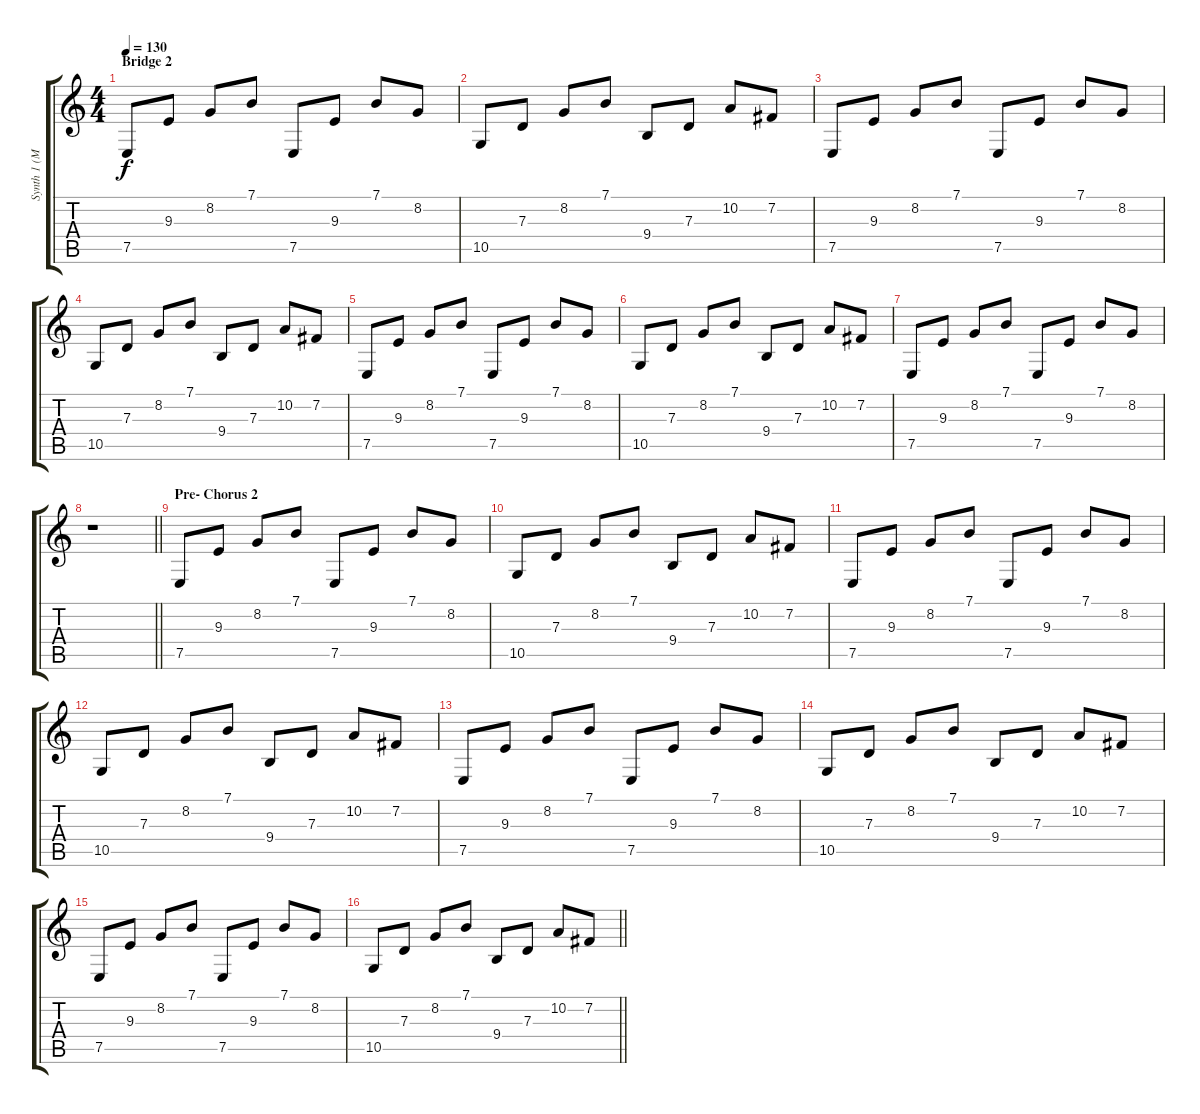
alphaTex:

\track ("Synth 1 (Main Riff)" "Synth 1 (M") {instrument pad3polysynth}
\staff {score tabs}
\tuning (E4 B3 G3 D3 A2 E2) {hide}
\ts (4 4)
\section ("" "Bridge 2")
\tempo 130
\clef g2
\ks c
7.5.8{dy f} 9.3.8 8.2.8 7.1.8 7.5.8 9.3.8 7.1.8 8.2.8 |
10.5.8 7.3.8 8.2.8 7.1.8 9.4.8 7.3.8 10.2.8 7.2.8 |
7.5.8 9.3.8 8.2.8 7.1.8 7.5.8 9.3.8 7.1.8 8.2.8 |
10.5.8 7.3.8 8.2.8 7.1.8 9.4.8 7.3.8 10.2.8 7.2.8 |
7.5.8 9.3.8 8.2.8 7.1.8 7.5.8 9.3.8 7.1.8 8.2.8 |
10.5.8 7.3.8 8.2.8 7.1.8 9.4.8 7.3.8 10.2.8 7.2.8 |
7.5.8 9.3.8 8.2.8 7.1.8 7.5.8 9.3.8 7.1.8 8.2.8 |
\barLineRight lightlight
r.1 |
\section ("" "Pre- Chorus 2")
7.5.8 9.3.8 8.2.8 7.1.8 7.5.8 9.3.8 7.1.8 8.2.8 |
10.5.8 7.3.8 8.2.8 7.1.8 9.4.8 7.3.8 10.2.8 7.2.8 |
7.5.8 9.3.8 8.2.8 7.1.8 7.5.8 9.3.8 7.1.8 8.2.8 |
10.5.8 7.3.8 8.2.8 7.1.8 9.4.8 7.3.8 10.2.8 7.2.8 |
7.5.8 9.3.8 8.2.8 7.1.8 7.5.8 9.3.8 7.1.8 8.2.8 |
10.5.8 7.3.8 8.2.8 7.1.8 9.4.8 7.3.8 10.2.8 7.2.8 |
7.5.8 9.3.8 8.2.8 7.1.8 7.5.8 9.3.8 7.1.8 8.2.8 |
\barLineRight lightlight
10.5.8 7.3.8 8.2.8 7.1.8 9.4.8 7.3.8 10.2.8 7.2.8
